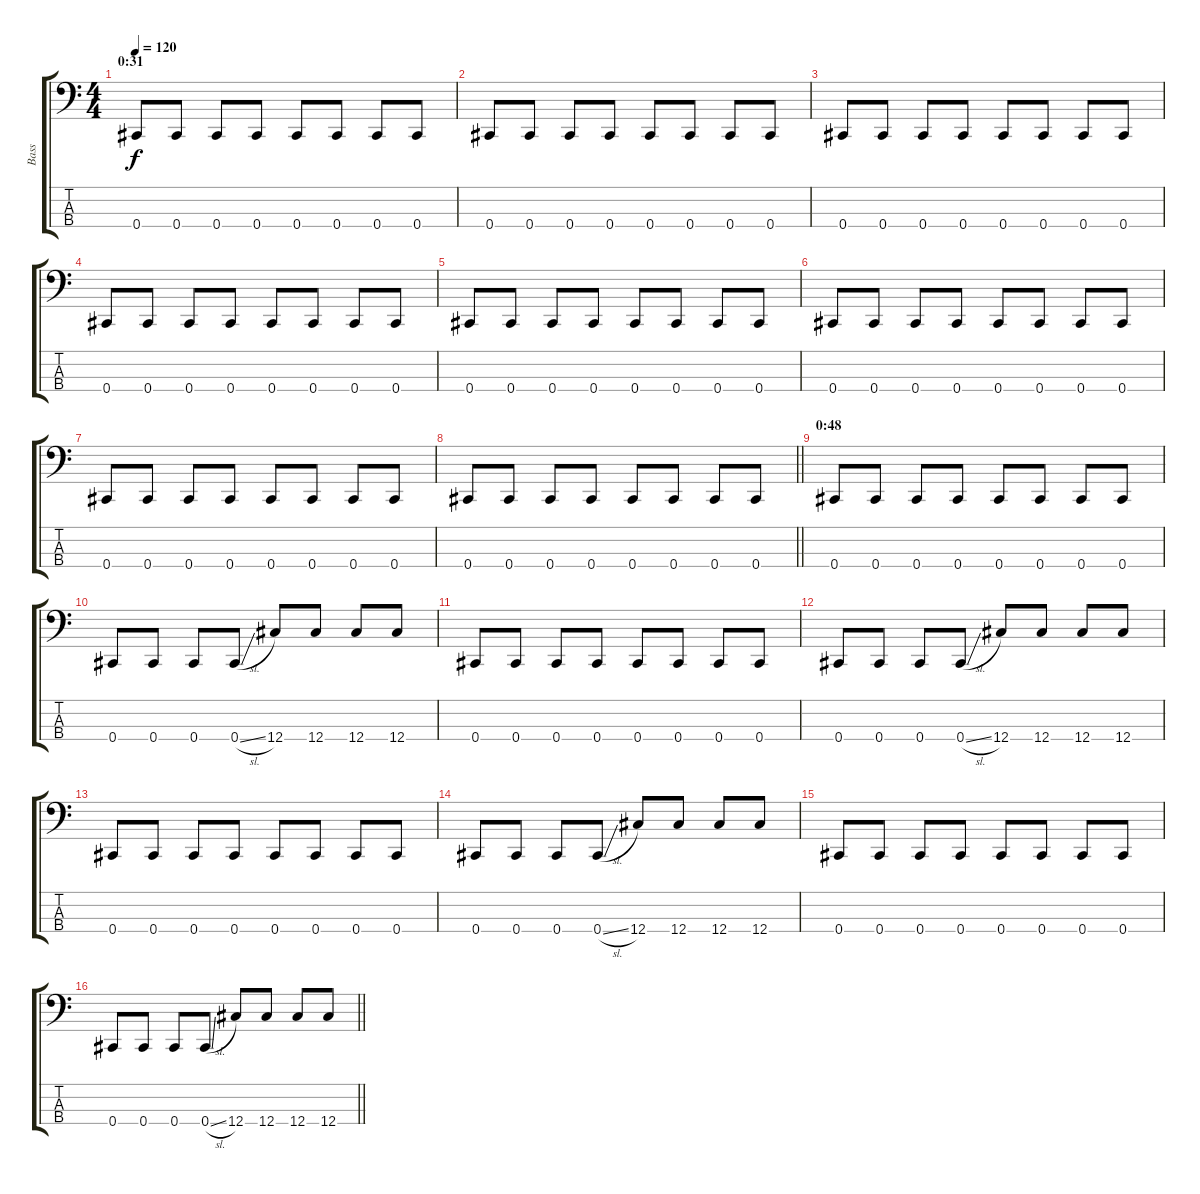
\track ("Bass " "Bass ") {instrument electricbassfinger}
\staff {score tabs}
\tuning (Gb2 Db2 Ab1 Db1) {hide}
\ts (4 4)
\section ("" "0:31")
\tempo 120
\clef f4
\ks c
0.4.8{dy f} 0.4.8 0.4.8 0.4.8 0.4.8 0.4.8 0.4.8 0.4.8 |
0.4.8 0.4.8 0.4.8 0.4.8 0.4.8 0.4.8 0.4.8 0.4.8 |
0.4.8 0.4.8 0.4.8 0.4.8 0.4.8 0.4.8 0.4.8 0.4.8 |
0.4.8 0.4.8 0.4.8 0.4.8 0.4.8 0.4.8 0.4.8 0.4.8 |
0.4.8 0.4.8 0.4.8 0.4.8 0.4.8 0.4.8 0.4.8 0.4.8 |
0.4.8 0.4.8 0.4.8 0.4.8 0.4.8 0.4.8 0.4.8 0.4.8 |
0.4.8 0.4.8 0.4.8 0.4.8 0.4.8 0.4.8 0.4.8 0.4.8 |
\barLineRight lightlight
0.4.8 0.4.8 0.4.8 0.4.8 0.4.8 0.4.8 0.4.8 0.4.8 |
\section ("" "0:48")
0.4.8 0.4.8 0.4.8 0.4.8 0.4.8 0.4.8 0.4.8 0.4.8 |
0.4.8 0.4.8 0.4.8 0.4{sl}.8 12.4.8 12.4.8 12.4.8 12.4.8 |
0.4.8 0.4.8 0.4.8 0.4.8 0.4.8 0.4.8 0.4.8 0.4.8 |
0.4.8 0.4.8 0.4.8 0.4{sl}.8 12.4.8 12.4.8 12.4.8 12.4.8 |
0.4.8 0.4.8 0.4.8 0.4.8 0.4.8 0.4.8 0.4.8 0.4.8 |
0.4.8 0.4.8 0.4.8 0.4{sl}.8 12.4.8 12.4.8 12.4.8 12.4.8 |
0.4.8 0.4.8 0.4.8 0.4.8 0.4.8 0.4.8 0.4.8 0.4.8 |
\barLineRight lightlight
0.4.8 0.4.8 0.4.8 0.4{sl}.8 12.4.8 12.4.8 12.4.8 12.4.8
